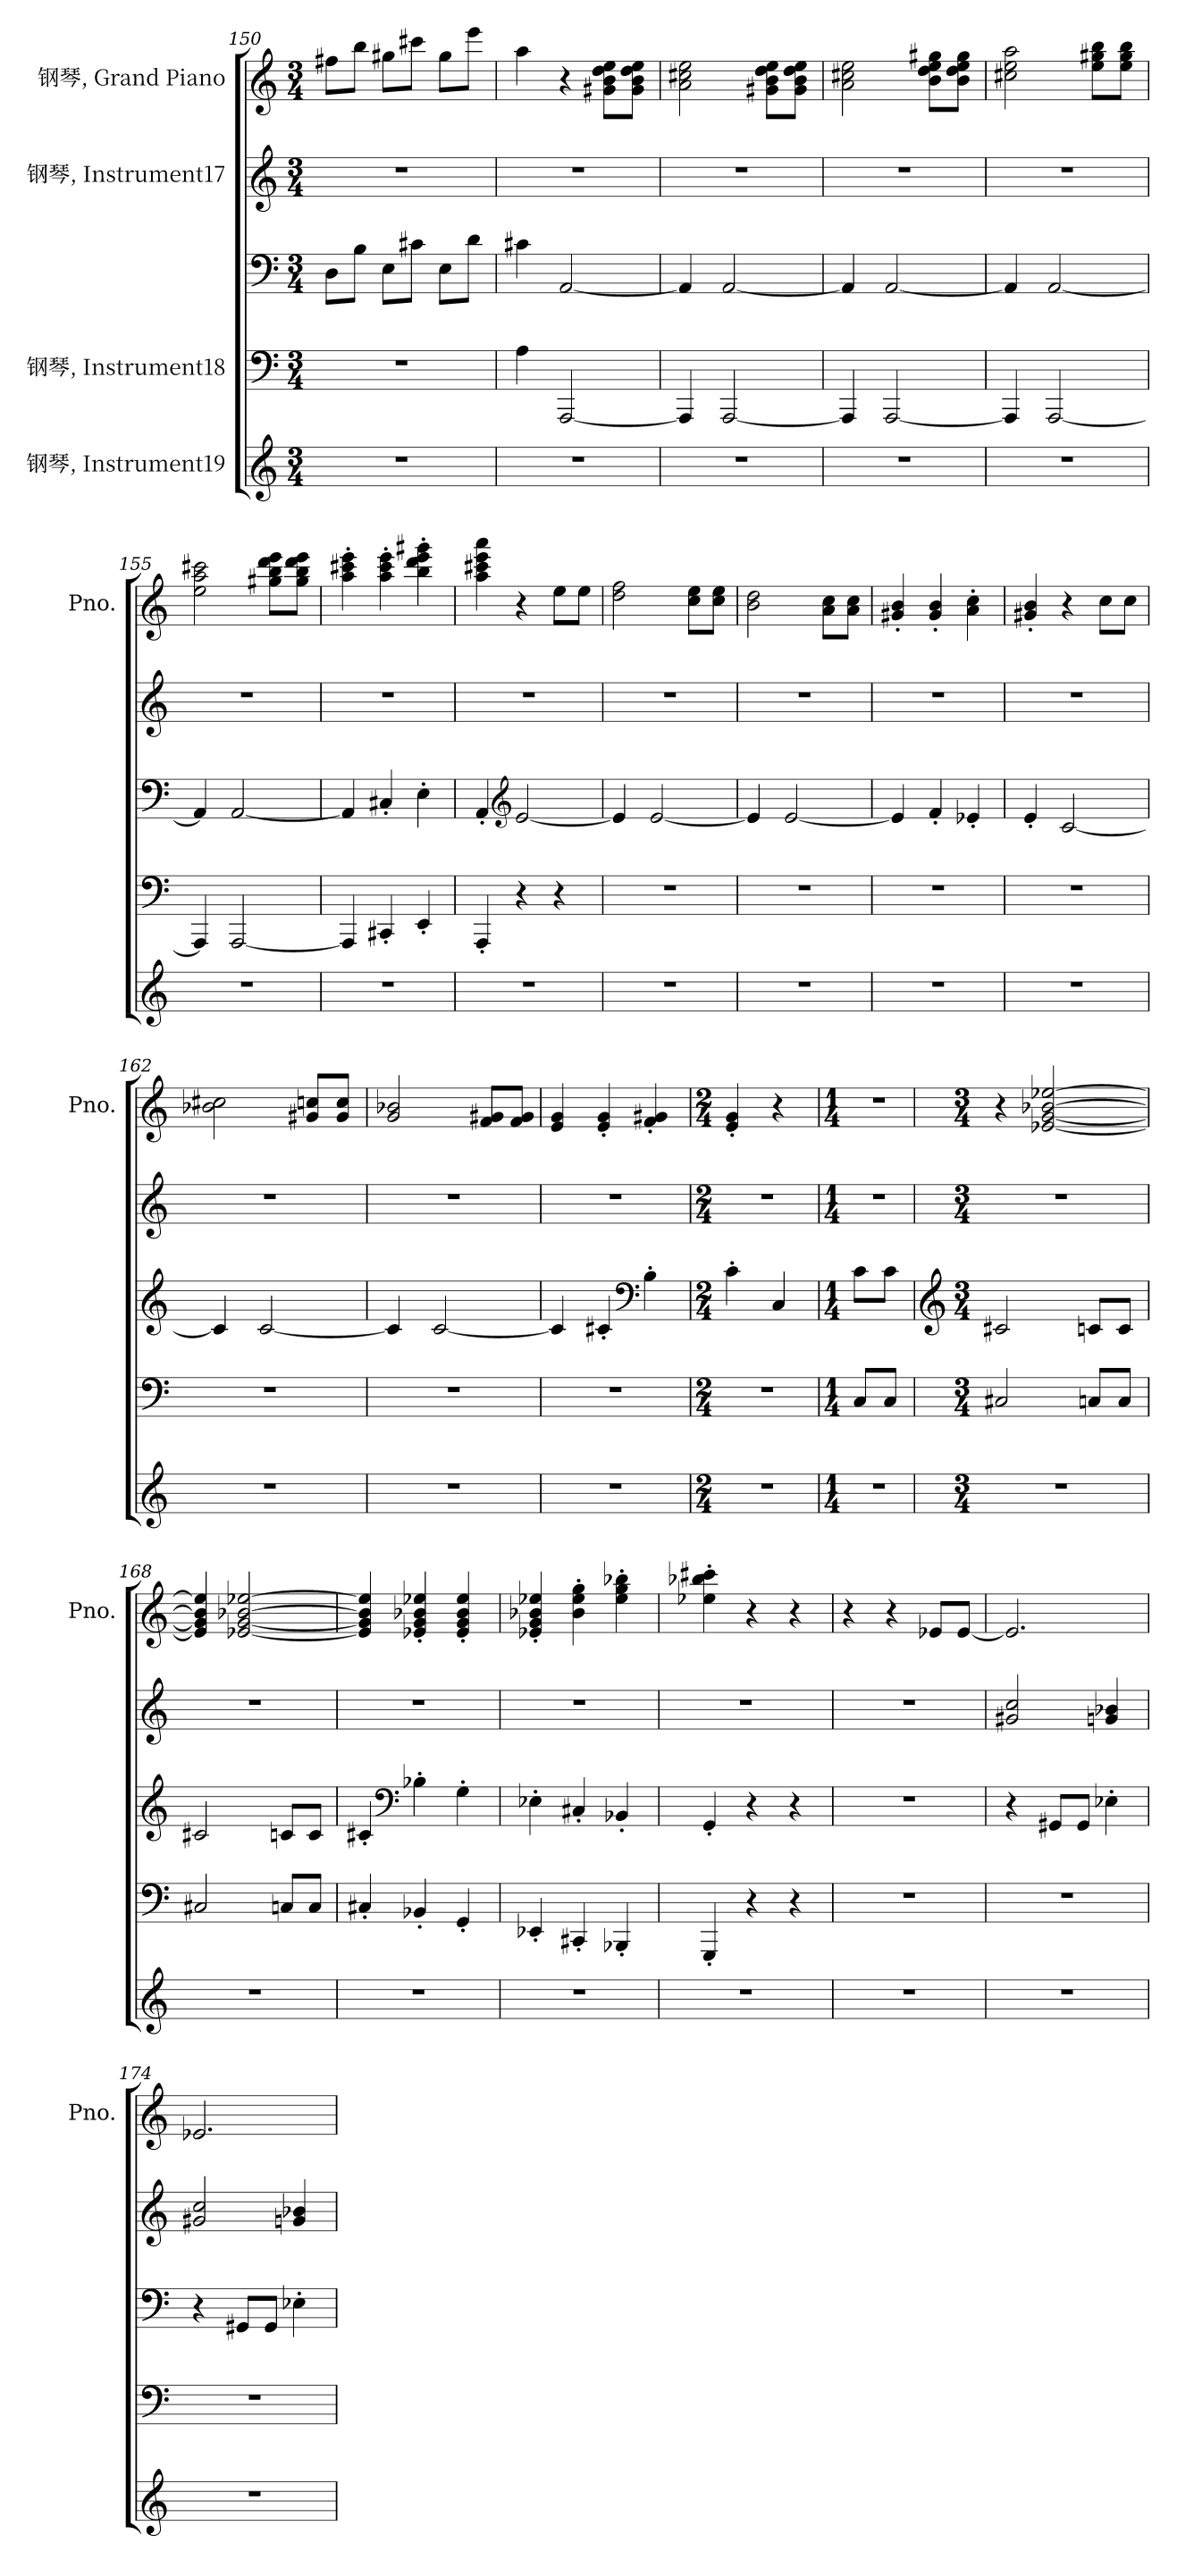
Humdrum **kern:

**kern	**kern	**kern	**kern	**kern
*part4	*part3	*part3	*part2	*part1
*staff5	*staff4	*staff3	*staff2	*staff1
*I"钢琴, Instrument19	*I"钢琴, Instrument18	*	*I"钢琴, Instrument17	*I"钢琴, Grand Piano
*	*	*	*	*I'Pno.
*clefG2	*clefF4	*clefF4	*clefG2	*clefG2
*k[]	*k[]	*k[]	*k[]	*k[]
*M3/4	*M3/4	*M3/4	*M3/4	*M3/4
=150	=150	=150	=150	=150
2.r	2.r	8D\L	2.r	8ff#X\L
.	.	8B\J	.	8bb\J
.	.	8E\L	.	8gg#X\L
.	.	8c#X\J	.	8ccc#X\J
.	.	8E\L	.	8gg#\L
.	.	8d\J	.	8eee\J
=151	=151	=151	=151	=151
2.r	4A\	4c#X\	2.r	4aa\
.	[2AAA/	[2AA/	.	4r
.	.	.	.	8g#X\ 8b\ 8dd\ 8ee\L
.	.	.	.	8g#\ 8b\ 8dd\ 8ee\J
!!LO:LB:g=z
=152	=152	=152	=152	=152
2.r	4AAA/]	4AA/]	2.r	2a\ 2cc#X\ 2ee\
.	[2AAA/	[2AA/	.	.
.	.	.	.	8g#X\ 8b\ 8dd\ 8ee\L
.	.	.	.	8g#\ 8b\ 8dd\ 8ee\J
=153	=153	=153	=153	=153
2.r	4AAA/]	4AA/]	2.r	2a\ 2cc#X\ 2ee\
.	[2AAA/	[2AA/	.	.
.	.	.	.	8b\ 8dd\ 8ee\ 8gg#X\L
.	.	.	.	8b\ 8dd\ 8ee\ 8gg#\J
=154	=154	=154	=154	=154
2.r	4AAA/]	4AA/]	2.r	2cc#X\ 2ee\ 2aa\
.	[2AAA/	[2AA/	.	.
.	.	.	.	8ee\ 8gg#X\ 8bb\L
.	.	.	.	8ee\ 8gg#\ 8bb\J
=155	=155	=155	=155	=155
2.r	4AAA/]	4AA/]	2.r	2ee\ 2aa\ 2ccc#X\
.	[2AAA/	[2AA/	.	.
.	.	.	.	8gg#X\ 8bb\ 8ddd\ 8eee\L
.	.	.	.	8gg#\ 8bb\ 8ddd\ 8eee\J
=156	=156	=156	=156	=156
2.r	4AAA/]	4AA/]	2.r	4aa\' 4ccc#X\' 4eee\'
.	4CC#X'/	4C#X'/	.	4aa\' 4ccc#\' 4eee\'
.	4EE'/	4E'\	.	4bb\' 4ddd\' 4eee\' 4ggg#X\'
=157	=157	=157	=157	=157
2.r	4AAA'/	4AA'/	2.r	4aa\ 4ccc#X\ 4eee\ 4aaa\
*	*	*clefG2	*	*
.	4r	[2e/	.	4r
.	4r	.	.	8ee\L
.	.	.	.	8ee\J
!!LO:PB:g=z
=158	=158	=158	=158	=158
2.r	2.r	4e/]	2.r	2dd\ 2ff\
.	.	[2e/	.	.
.	.	.	.	8cc\ 8ee\L
.	.	.	.	8cc\ 8ee\J
=159	=159	=159	=159	=159
2.r	2.r	4e/]	2.r	2b\ 2dd\
.	.	[2e/	.	.
.	.	.	.	8a\ 8cc\L
.	.	.	.	8a\ 8cc\J
=160	=160	=160	=160	=160
2.r	2.r	4e/]	2.r	4g#X/' 4b/'
.	.	4f'/	.	4g#/' 4b/'
.	.	4e-X'/	.	4a\' 4cc\'
=161	=161	=161	=161	=161
2.r	2.r	4e'/	2.r	4g#X/' 4b/'
.	.	[2c/	.	4r
.	.	.	.	8cc\L
.	.	.	.	8cc\J
=162	=162	=162	=162	=162
2.r	2.r	4c/]	2.r	2b-X\ 2cc#X\
.	.	[2c/	.	.
.	.	.	.	8g#X/ 8ccn/L
.	.	.	.	8g#/ 8cc/J
=163	=163	=163	=163	=163
2.r	2.r	4c/]	2.r	2g/ 2b-X/
.	.	[2c/	.	.
.	.	.	.	8f/ 8g#X/L
.	.	.	.	8f/ 8g#/J
=164	=164	=164	=164	=164
2.r	2.r	4c/]	2.r	4e/ 4g/
.	.	4c#X'/	.	4e/' 4g/'
*	*	*clefF4	*	*
.	.	4B'\	.	4f/' 4g#X/'
!!LO:LB:g=z
=165	=165	=165	=165	=165
*M2/4	*M2/4	*M2/4	*M2/4	*M2/4
2r	2r	4c'\	2r	4e/' 4g/'
.	.	4C/	.	4r
=166	=166	=166	=166	=166
*M1/4	*M1/4	*M1/4	*M1/4	*M1/4
4r	8C/L	8c\L	4r	4r
.	8C/J	8c\J	.	.
=167	=167	=167	=167	=167
*	*	*clefG2	*	*
*M3/4	*M3/4	*M3/4	*M3/4	*M3/4
2.r	2C#X/	2c#X/	2.r	4r
.	.	.	.	[2e-X/ [2g/ [2b-X/ [2ee-X/
.	8Cn/L	8cn/L	.	.
.	8C/J	8c/J	.	.
=168	=168	=168	=168	=168
2.r	2C#X/	2c#X/	2.r	4e-/] 4g/] 4b-/] 4ee-/]
.	.	.	.	[2e-X/ [2g/ [2b-X/ [2ee-X/
.	8Cn/L	8cn/L	.	.
.	8C/J	8c/J	.	.
=169	=169	=169	=169	=169
2.r	4C#X'/	4c#X'/	2.r	4e-/] 4g/] 4b-/] 4ee-/]
*	*	*clefF4	*	*
.	4BB-X'/	4B-X'\	.	4e-X/' 4g/' 4b-X/' 4ee-X/'
.	4GG'/	4G'\	.	4e-/' 4g/' 4b-/' 4ee-/'
=170	=170	=170	=170	=170
2.r	4EE-X'/	4E-X'\	2.r	4e-X/' 4g/' 4b-X/' 4ee-X/'
.	4CC#X'/	4C#X'/	.	4b-\' 4ee-\' 4gg\'
.	4BBB-X'/	4BB-X'/	.	4ee-\' 4gg\' 4bb-X\'
!!LO:PB:g=z
=171	=171	=171	=171	=171
2.r	4GGG'/	4GG'/	2.r	4ee-X\' 4bb-X\' 4ccc#X\'
.	4r	4r	.	4r
.	4r	4r	.	4r
=172	=172	=172	=172	=172
2.r	2.r	2.r	2.r	4r
.	.	.	.	4r
.	.	.	.	8e-X/L
.	.	.	.	[8e-/J
=173	=173	=173	=173	=173
2.r	2.r	4r	2g#X/ 2cc/	2.e-/]
.	.	8GG#X/L	.	.
.	.	8GG#/J	.	.
.	.	4E-X'\	4gn/ 4b-X/	.
=174	=174	=174	=174	=174
2.r	2.r	4r	2g#X/ 2cc/	2.e-X/
.	.	8GG#X/L	.	.
.	.	8GG#/J	.	.
.	.	4E-X'\	4gn/ 4b-X/	.
=	=	=	=	=
*-	*-	*-	*-	*-
